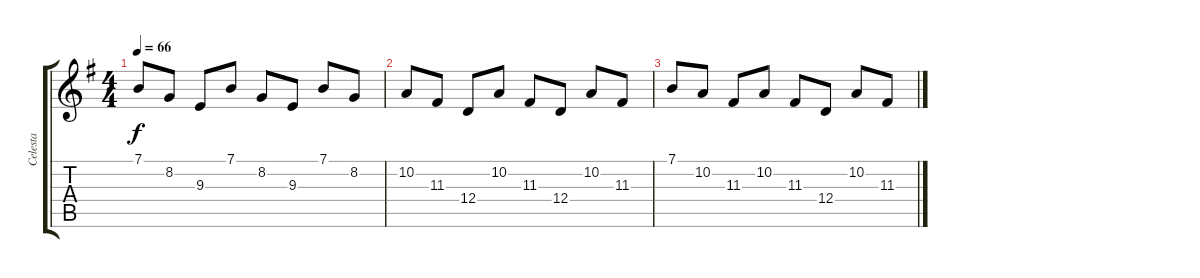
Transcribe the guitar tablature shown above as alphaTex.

\track ("Celesta" "Celesta") {instrument celesta}
\staff {score tabs}
\tuning (E4 B3 G3 D3 A2 E2) {hide}
\ts (4 4)
\tempo 66
\clef g2
\ks g
7.1.8{dy f} 8.2.8 9.3.8 7.1.8 8.2.8 9.3.8 7.1.8 8.2.8 |
10.2.8 11.3.8 12.4.8 10.2.8 11.3.8 12.4.8 10.2.8 11.3.8 |
7.1.8 10.2.8 11.3.8 10.2.8 11.3.8 12.4.8 10.2.8 11.3.8
